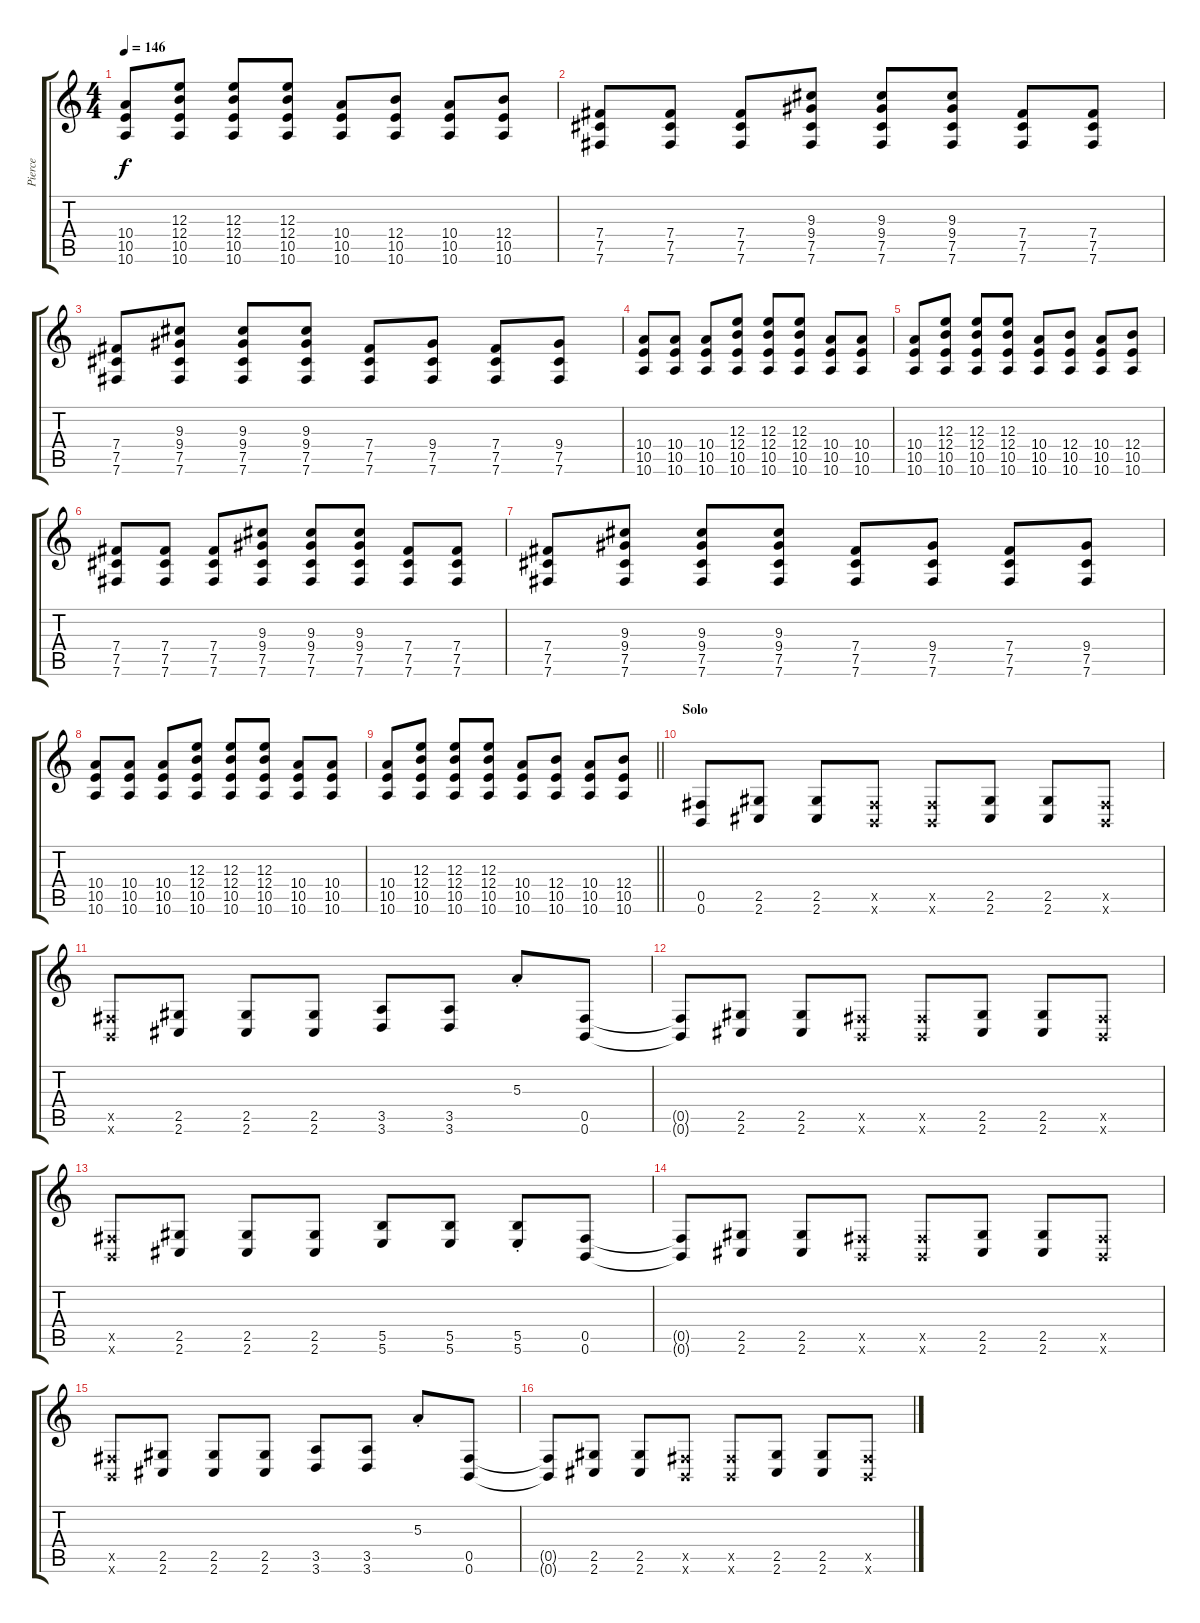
\track ("Pierce " "Pierce ") {instrument distortionguitar}
\staff {score tabs}
\tuning (Db4 Ab3 E3 B2 Gb2 B1) {hide}
\ts (4 4)
\tempo 146
\clef g2
\ks c
(10.4 10.5 10.6).8{dy f} (12.3 12.4 10.5 10.6).8 (12.3 12.4 10.5 10.6).8 (12.3 12.4 10.5 10.6).8 (10.4 10.5 10.6).8 (12.4 10.5 10.6).8 (10.4 10.5 10.6).8 (12.4 10.5 10.6).8 |
(7.4 7.5 7.6).8 (7.4 7.5 7.6).8 (7.4 7.5 7.6).8 (9.3 9.4 7.5 7.6).8 (9.3 9.4 7.5 7.6).8 (9.3 9.4 7.5 7.6).8 (7.4 7.5 7.6).8 (7.4 7.5 7.6).8 |
(7.4 7.5 7.6).8 (9.3 9.4 7.5 7.6).8 (9.3 9.4 7.5 7.6).8 (9.3 9.4 7.5 7.6).8 (7.4 7.5 7.6).8 (9.4 7.5 7.6).8 (7.4 7.5 7.6).8 (9.4 7.5 7.6).8 |
(10.4 10.5 10.6).8 (10.4 10.5 10.6).8 (10.4 10.5 10.6).8 (12.3 12.4 10.5 10.6).8 (12.3 12.4 10.5 10.6).8 (12.3 12.4 10.5 10.6).8 (10.4 10.5 10.6).8 (10.4 10.5 10.6).8 |
(10.4 10.5 10.6).8 (12.3 12.4 10.5 10.6).8 (12.3 12.4 10.5 10.6).8 (12.3 12.4 10.5 10.6).8 (10.4 10.5 10.6).8 (12.4 10.5 10.6).8 (10.4 10.5 10.6).8 (12.4 10.5 10.6).8 |
(7.4 7.5 7.6).8 (7.4 7.5 7.6).8 (7.4 7.5 7.6).8 (9.3 9.4 7.5 7.6).8 (9.3 9.4 7.5 7.6).8 (9.3 9.4 7.5 7.6).8 (7.4 7.5 7.6).8 (7.4 7.5 7.6).8 |
(7.4 7.5 7.6).8 (9.3 9.4 7.5 7.6).8 (9.3 9.4 7.5 7.6).8 (9.3 9.4 7.5 7.6).8 (7.4 7.5 7.6).8 (9.4 7.5 7.6).8 (7.4 7.5 7.6).8 (9.4 7.5 7.6).8 |
(10.4 10.5 10.6).8 (10.4 10.5 10.6).8 (10.4 10.5 10.6).8 (12.3 12.4 10.5 10.6).8 (12.3 12.4 10.5 10.6).8 (12.3 12.4 10.5 10.6).8 (10.4 10.5 10.6).8 (10.4 10.5 10.6).8 |
\barLineRight lightlight
(10.4 10.5 10.6).8 (12.3 12.4 10.5 10.6).8 (12.3 12.4 10.5 10.6).8 (12.3 12.4 10.5 10.6).8 (10.4 10.5 10.6).8 (12.4 10.5 10.6).8 (10.4 10.5 10.6).8 (12.4 10.5 10.6).8 |
\section ("" "Solo")
(0.5 0.6).8 (2.5 2.6).8 (2.5 2.6).8 (0.5{x} 0.6{x}).8 (0.5{x} 0.6{x}).8 (2.5 2.6).8 (2.5 2.6).8 (0.5{x} 0.6{x}).8 |
(0.5{x} 0.6{x}).8 (2.5 2.6).8 (2.5 2.6).8 (2.5 2.6).8 (3.5 3.6).8 (3.5 3.6).8 5.3{st}.8 (0.5 0.6).8 |
(0.5{t} 0.6{t}).8 (2.5 2.6).8 (2.5 2.6).8 (0.5{x} 0.6{x}).8 (0.5{x} 0.6{x}).8 (2.5 2.6).8 (2.5 2.6).8 (0.5{x} 0.6{x}).8 |
(0.5{x} 0.6{x}).8 (2.5 2.6).8 (2.5 2.6).8 (2.5 2.6).8 (5.5 5.6).8 (5.5 5.6).8 (5.5{st} 5.6{st}).8 (0.5 0.6).8 |
(0.5{t} 0.6{t}).8 (2.5 2.6).8 (2.5 2.6).8 (0.5{x} 0.6{x}).8 (0.5{x} 0.6{x}).8 (2.5 2.6).8 (2.5 2.6).8 (0.5{x} 0.6{x}).8 |
(0.5{x} 0.6{x}).8 (2.5 2.6).8 (2.5 2.6).8 (2.5 2.6).8 (3.5 3.6).8 (3.5 3.6).8 5.3{st}.8 (0.5 0.6).8 |
(0.5{t} 0.6{t}).8 (2.5 2.6).8 (2.5 2.6).8 (0.5{x} 0.6{x}).8 (0.5{x} 0.6{x}).8 (2.5 2.6).8 (2.5 2.6).8 (0.5{x} 0.6{x}).8
